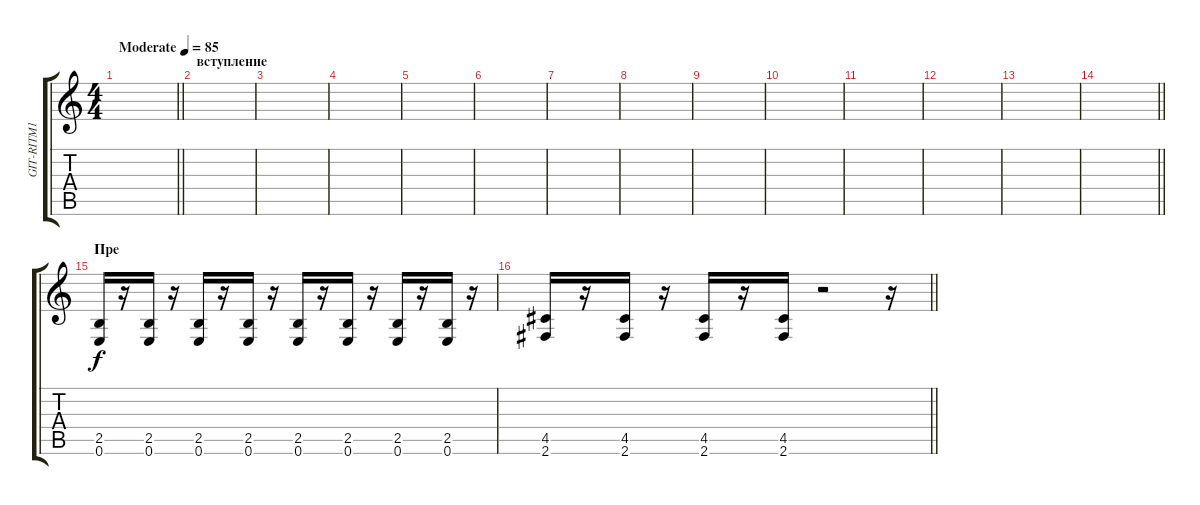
\track ("GIT-RITM1" "GIT-RITM1") {instrument overdrivenguitar}
\staff {score tabs}
\tuning (E4 B3 G3 D3 A2 E2) {hide}
\ts (4 4)
\tempo (85 "Moderate")
\clef g2
\barLineRight lightlight
\ks c
|
\section ("" "вступление")
|
|
|
|
|
|
|
|
|
|
|
|
\barLineRight lightlight
|
\section ("" "Пре")
(2.5 0.6).16 r.16 (2.5 0.6).16 r.16 (2.5 0.6).16 r.16 (2.5 0.6).16 r.16 (2.5 0.6).16 r.16 (2.5 0.6).16 r.16 (2.5 0.6).16 r.16 (2.5 0.6).16 r.16 |
\barLineRight lightlight
(4.5 2.6).16{dy f} r.16 (4.5 2.6).16 r.16 (4.5 2.6).16 r.16 (4.5 2.6).16 r.2 r.16
